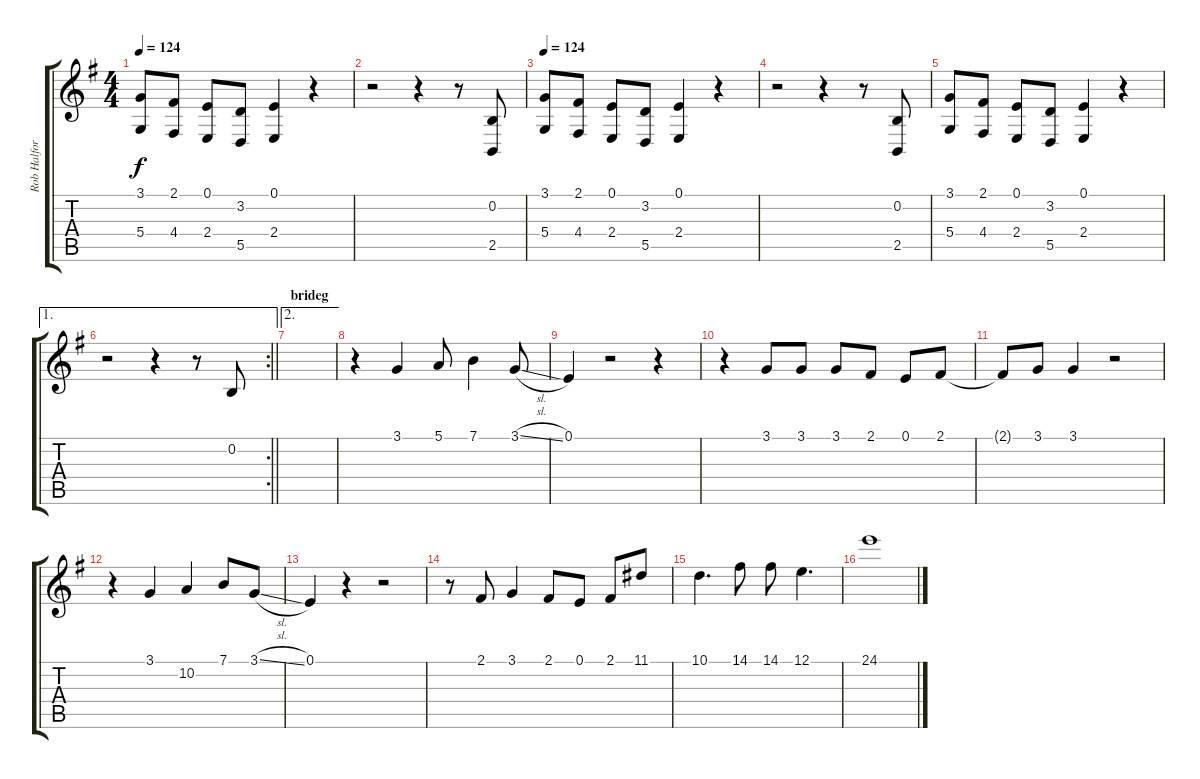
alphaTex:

\track ("Rob Halford" "Rob Halfor") {instrument flute}
\staff {score tabs}
\tuning (E4 B3 G3 D3 A2 E2) {hide}
\ts (4 4)
\tempo 124
\clef g2
\ks g
(3.1 5.4).8{dy f} (2.1 4.4).8 (0.1 2.4).8 (3.2 5.5).8 (0.1 2.4).4 r.4 |
r.2 r.4 r.8 (0.2 2.5).8 |
\tempo 124
(3.1 5.4).8 (2.1 4.4).8 (0.1 2.4).8 (3.2 5.5).8 (0.1 2.4).4 r.4 |
r.2 r.4 r.8 (0.2 2.5).8 |
(3.1 5.4).8 (2.1 4.4).8 (0.1 2.4).8 (3.2 5.5).8 (0.1 2.4).4 r.4 |
\ae 1
\rc 2
\barLineRight lightlight
r.2 r.4 r.8 0.2.8 |
\ae 2
\section ("" "brideg")
|
r.4 3.1.4 5.1.8 7.1.4 3.1{sl}.8 |
0.1.4 r.2 r.4 |
r.4 3.1.8 3.1.8 3.1.8 2.1.8 0.1.8 2.1.8 |
2.1{t}.8 3.1.8 3.1.4 r.2 |
r.4 3.1.4 10.2.4 7.1.8 3.1{sl}.8 |
0.1.4 r.4 r.2 |
r.8 2.1.8 3.1.4 2.1.8 0.1.8 2.1.8 11.1.8 |
10.1.4{d} 14.1.8 14.1.8 12.1.4{d} |
24.1.1
